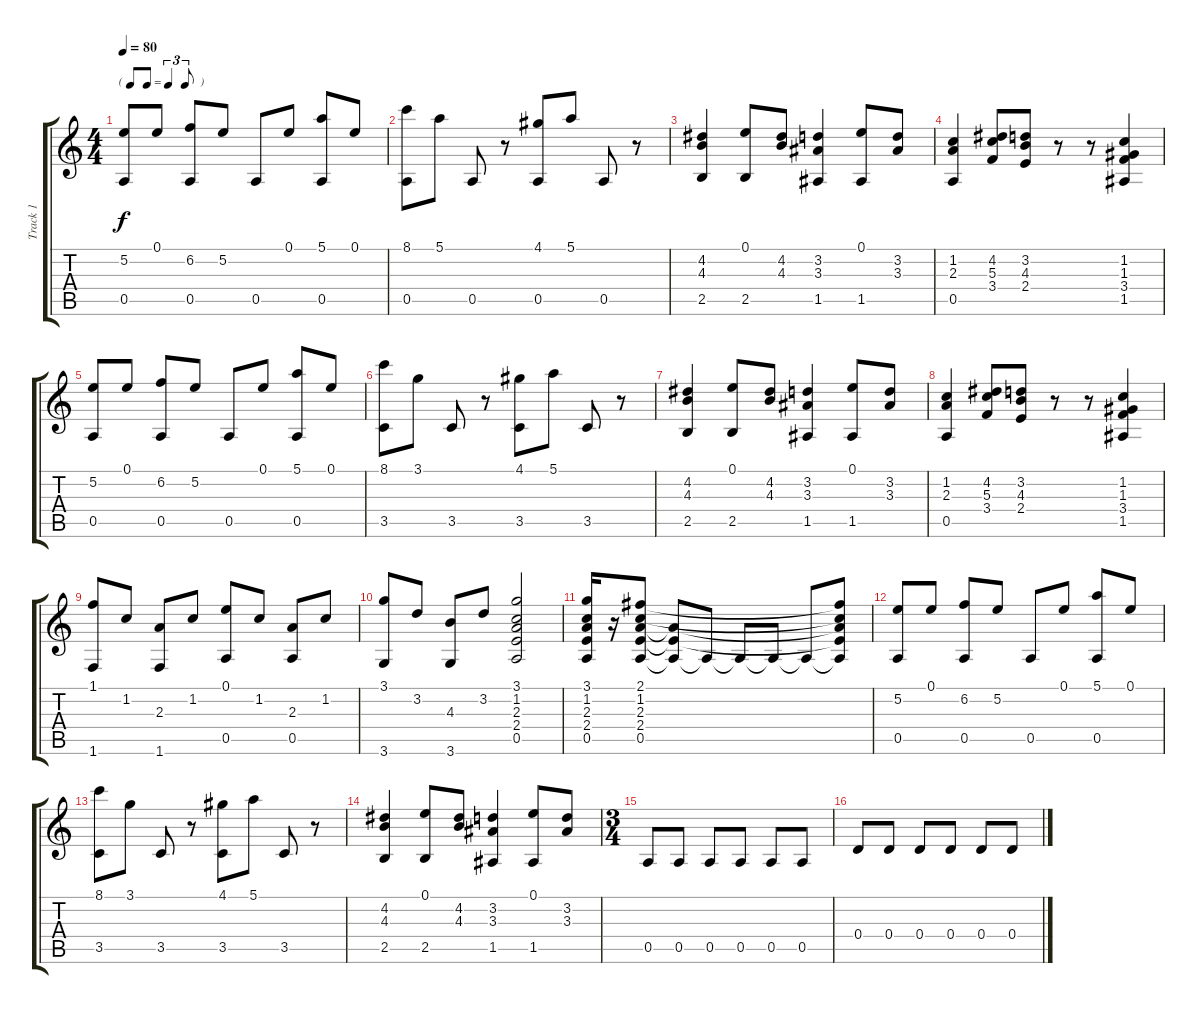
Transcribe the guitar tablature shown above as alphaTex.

\track ("Track 1" "Track 1") {instrument acousticguitarsteel}
\staff {score tabs}
\tuning (E4 B3 G3 D3 A2 E2) {hide}
\ts (4 4)
\tf triplet8th
\tempo 80
\clef g2
\ks c
(5.2 0.5).8{dy f instrument acousticguitarsteel} 0.1.8 (6.2 0.5).8 5.2.8 0.5.8 0.1.8 (5.1 0.5).8 0.1.8 |
(8.1 0.5).8 5.1.8 0.5.8 r.8 (4.1 0.5).8 5.1.8 0.5.8 r.8 |
(4.2 4.3 2.5).4 (0.1 2.5).8 (4.2 4.3).8 (3.2 3.3 1.5).4 (0.1 1.5).8 (3.2 3.3).8 |
(1.2 2.3 0.5).4 (4.2 5.3 3.4).8 (3.2 4.3 2.4).8 r.8 r.8 (1.2 1.3 3.4 1.5).4 |
(5.2 0.5).8 0.1.8 (6.2 0.5).8 5.2.8 0.5.8 0.1.8 (5.1 0.5).8 0.1.8 |
(8.1 3.5).8 3.1.8 3.5.8 r.8 (4.1 3.5).8 5.1.8 3.5.8 r.8 |
(4.2 4.3 2.5).4 (0.1 2.5).8 (4.2 4.3).8 (3.2 3.3 1.5).4 (0.1 1.5).8 (3.2 3.3).8 |
(1.2 2.3 0.5).4 (4.2 5.3 3.4).8 (3.2 4.3 2.4).8 r.8 r.8 (1.2 1.3 3.4 1.5).4 |
(1.1 1.6).8 1.2.8 (2.3 1.6).8 1.2.8 (0.1 0.5).8 1.2.8 (2.3 0.5).8 1.2.8 |
(3.1 3.6).8 3.2.8 (4.3 3.6).8 3.2.8 (3.1 1.2 2.3 2.4 0.5).2 |
(3.1 1.2 2.3 2.4 0.5).16 r.16 (2.1 1.2 2.3 2.4 0.5).8 (2.3{t} 2.4{t} 0.5{t}).8 0.5{t}.8 0.5{t}.8 0.5{t}.8 0.5{t}.8 (2.1{t} 1.2{t} 2.3{t} 2.4{t} 0.5{t}).8 |
(5.2 0.5).8 0.1.8 (6.2 0.5).8 5.2.8 0.5.8 0.1.8 (5.1 0.5).8 0.1.8 |
(8.1 3.5).8 3.1.8 3.5.8 r.8 (4.1 3.5).8 5.1.8 3.5.8 r.8 |
(4.2 4.3 2.5).4 (0.1 2.5).8 (4.2 4.3).8 (3.2 3.3 1.5).4 (0.1 1.5).8 (3.2 3.3).8 |
\ts (3 4)
0.5.8 0.5.8 0.5.8 0.5.8 0.5.8 0.5.8 |
0.4.8 0.4.8 0.4.8 0.4.8 0.4.8 0.4.8
